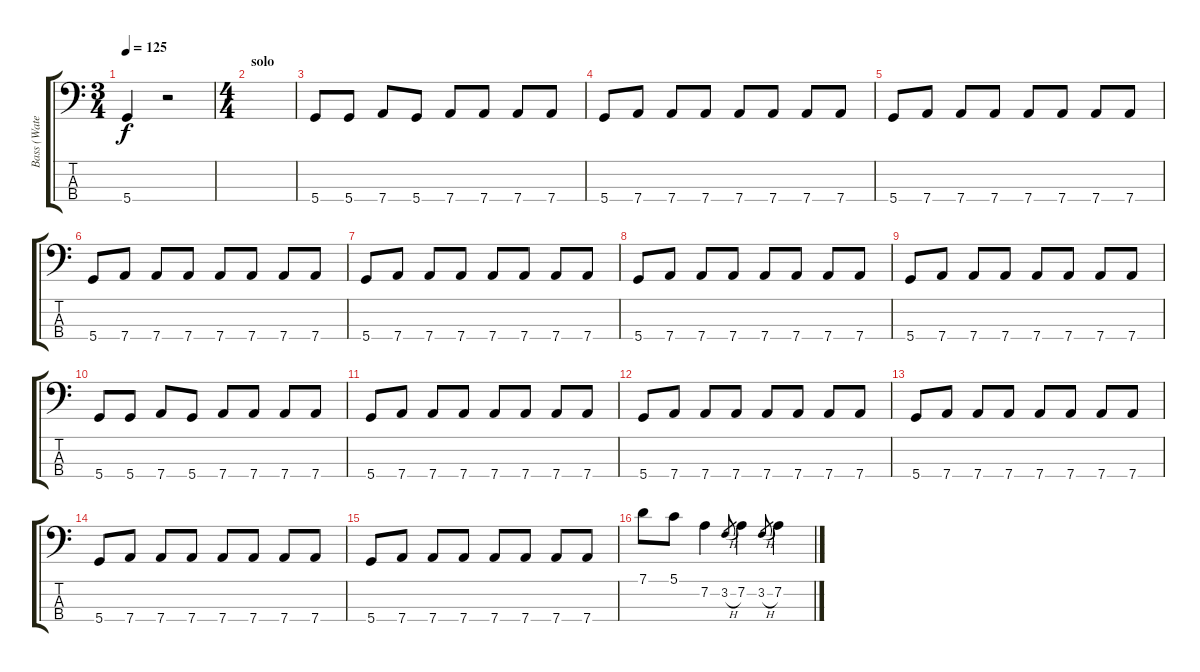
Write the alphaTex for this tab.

\track ("Bass (Waters)" "Bass (Wate") {instrument electricbasspick}
\staff {score tabs}
\tuning (G2 D2 A1 D1) {hide}
\ts (3 4)
\tempo 125
\clef f4
\ks c
5.4.4{dy f} r.2 |
\ts (4 4)
\section ("" "solo")
|
5.4.8 5.4.8 7.4.8 5.4.8 7.4.8 7.4.8 7.4.8 7.4.8 |
5.4.8 7.4.8 7.4.8 7.4.8 7.4.8 7.4.8 7.4.8 7.4.8 |
5.4.8 7.4.8 7.4.8 7.4.8 7.4.8 7.4.8 7.4.8 7.4.8 |
5.4.8 7.4.8 7.4.8 7.4.8 7.4.8 7.4.8 7.4.8 7.4.8 |
5.4.8 7.4.8 7.4.8 7.4.8 7.4.8 7.4.8 7.4.8 7.4.8 |
5.4.8 7.4.8 7.4.8 7.4.8 7.4.8 7.4.8 7.4.8 7.4.8 |
5.4.8 7.4.8 7.4.8 7.4.8 7.4.8 7.4.8 7.4.8 7.4.8 |
5.4.8 5.4.8 7.4.8 5.4.8 7.4.8 7.4.8 7.4.8 7.4.8 |
5.4.8 7.4.8 7.4.8 7.4.8 7.4.8 7.4.8 7.4.8 7.4.8 |
5.4.8 7.4.8 7.4.8 7.4.8 7.4.8 7.4.8 7.4.8 7.4.8 |
5.4.8 7.4.8 7.4.8 7.4.8 7.4.8 7.4.8 7.4.8 7.4.8 |
5.4.8 7.4.8 7.4.8 7.4.8 7.4.8 7.4.8 7.4.8 7.4.8 |
5.4.8 7.4.8 7.4.8 7.4.8 7.4.8 7.4.8 7.4.8 7.4.8 |
7.1.8 5.1.8 7.2.4 3.2{h}.8{gr} 7.2.4 3.2{h}.8{gr} 7.2.4
